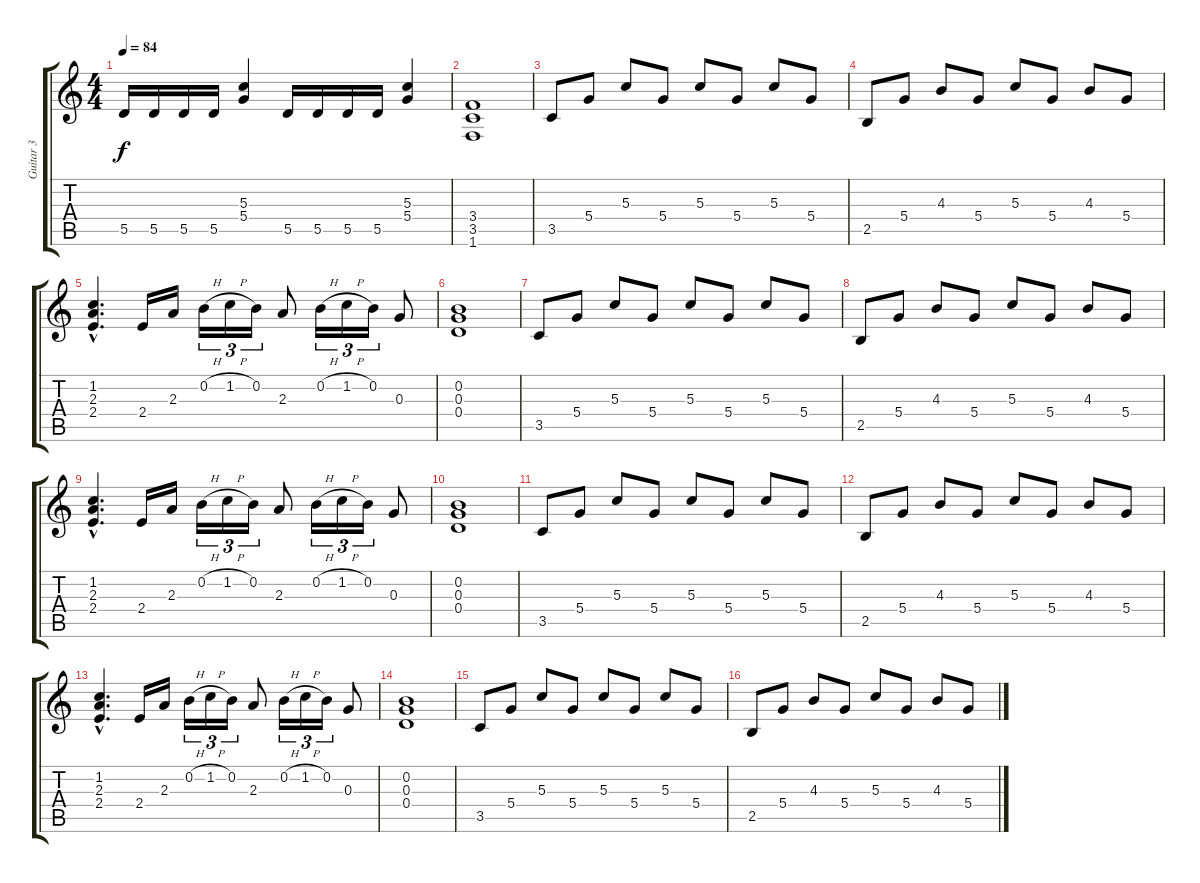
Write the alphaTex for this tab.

\track ("Guitar 3" "Guitar 3") {instrument distortionguitar}
\staff {score tabs}
\tuning (E4 B3 G3 D3 A2 E2) {hide}
\ts (4 4)
\tempo 84
\clef g2
\ks c
5.5.16{dy f} 5.5.16 5.5.16 5.5.16 (5.3 5.4).4 5.5.16 5.5.16 5.5.16 5.5.16 (5.3 5.4).4 |
(3.4 3.5 1.6).1 |
3.5.8 5.4.8 5.3.8 5.4.8 5.3.8 5.4.8 5.3.8 5.4.8 |
2.5.8 5.4.8 4.3.8 5.4.8 5.3.8 5.4.8 4.3.8 5.4.8 |
(1.2{hac} 2.3{hac} 2.4{hac}).4{d} 2.4.16 2.3.16 0.2{h}.16{tu (3 2)} 1.2{h}.16{tu (3 2)} 0.2.16{tu (3 2)} 2.3.8 0.2{h}.16{tu (3 2)} 1.2{h}.16{tu (3 2)} 0.2.16{tu (3 2)} 0.3.8 |
(0.2 0.3 0.4).1 |
3.5.8 5.4.8 5.3.8 5.4.8 5.3.8 5.4.8 5.3.8 5.4.8 |
2.5.8 5.4.8 4.3.8 5.4.8 5.3.8 5.4.8 4.3.8 5.4.8 |
(1.2{hac} 2.3{hac} 2.4{hac}).4{d} 2.4.16 2.3.16 0.2{h}.16{tu (3 2)} 1.2{h}.16{tu (3 2)} 0.2.16{tu (3 2)} 2.3.8 0.2{h}.16{tu (3 2)} 1.2{h}.16{tu (3 2)} 0.2.16{tu (3 2)} 0.3.8 |
(0.2 0.3 0.4).1 |
3.5.8 5.4.8 5.3.8 5.4.8 5.3.8 5.4.8 5.3.8 5.4.8 |
2.5.8 5.4.8 4.3.8 5.4.8 5.3.8 5.4.8 4.3.8 5.4.8 |
(1.2{hac} 2.3{hac} 2.4{hac}).4{d} 2.4.16 2.3.16 0.2{h}.16{tu (3 2)} 1.2{h}.16{tu (3 2)} 0.2.16{tu (3 2)} 2.3.8 0.2{h}.16{tu (3 2)} 1.2{h}.16{tu (3 2)} 0.2.16{tu (3 2)} 0.3.8 |
(0.2 0.3 0.4).1 |
3.5.8 5.4.8 5.3.8 5.4.8 5.3.8 5.4.8 5.3.8 5.4.8 |
2.5.8 5.4.8 4.3.8 5.4.8 5.3.8 5.4.8 4.3.8 5.4.8
